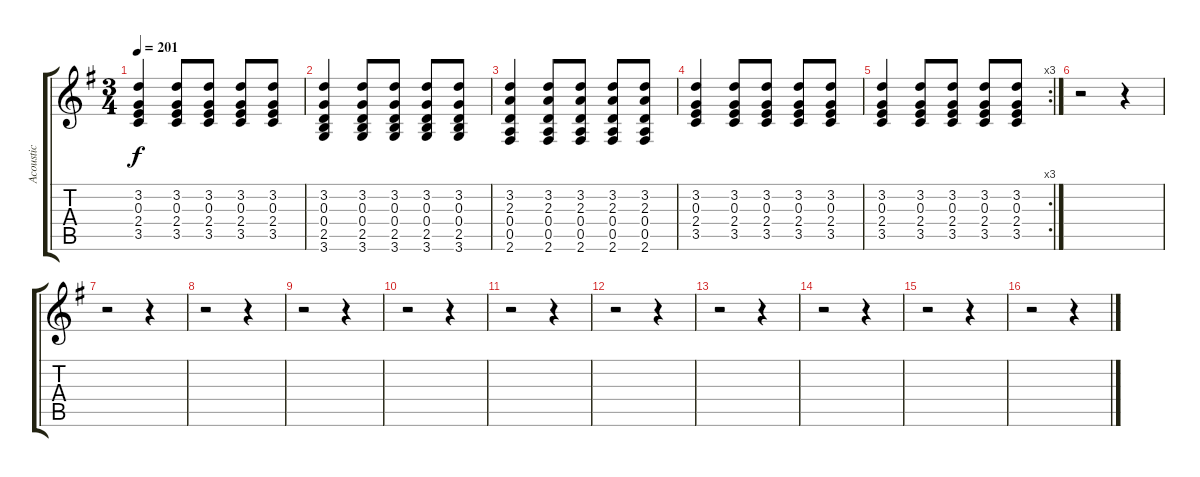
\track ("Acoustic" "Acoustic") {instrument acousticguitarsteel}
\staff {score tabs}
\tuning (E4 B3 G3 D3 A2 E2) {hide}
\ts (3 4)
\tempo 201
\clef g2
\ks g
(3.2 0.3 2.4 3.5).4{dy f} (3.2 0.3 2.4 3.5).8 (3.2 0.3 2.4 3.5).8 (3.2 0.3 2.4 3.5).8 (3.2 0.3 2.4 3.5).8 |
(3.2 0.3 0.4 2.5 3.6).4 (3.2 0.3 0.4 2.5 3.6).8 (3.2 0.3 0.4 2.5 3.6).8 (3.2 0.3 0.4 2.5 3.6).8 (3.2 0.3 0.4 2.5 3.6).8 |
(3.2 2.3 0.4 0.5 2.6).4 (3.2 2.3 0.4 0.5 2.6).8 (3.2 2.3 0.4 0.5 2.6).8 (3.2 2.3 0.4 0.5 2.6).8 (3.2 2.3 0.4 0.5 2.6).8 |
(3.2 0.3 2.4 3.5).4 (3.2 0.3 2.4 3.5).8 (3.2 0.3 2.4 3.5).8 (3.2 0.3 2.4 3.5).8 (3.2 0.3 2.4 3.5).8 |
\rc 3
(3.2 0.3 2.4 3.5).4 (3.2 0.3 2.4 3.5).8 (3.2 0.3 2.4 3.5).8 (3.2 0.3 2.4 3.5).8 (3.2 0.3 2.4 3.5).8 |
r.2 r.4 |
r.2 r.4 |
r.2 r.4 |
r.2 r.4 |
r.2 r.4 |
r.2 r.4 |
r.2 r.4 |
r.2 r.4 |
r.2 r.4 |
r.2 r.4 |
r.2 r.4
